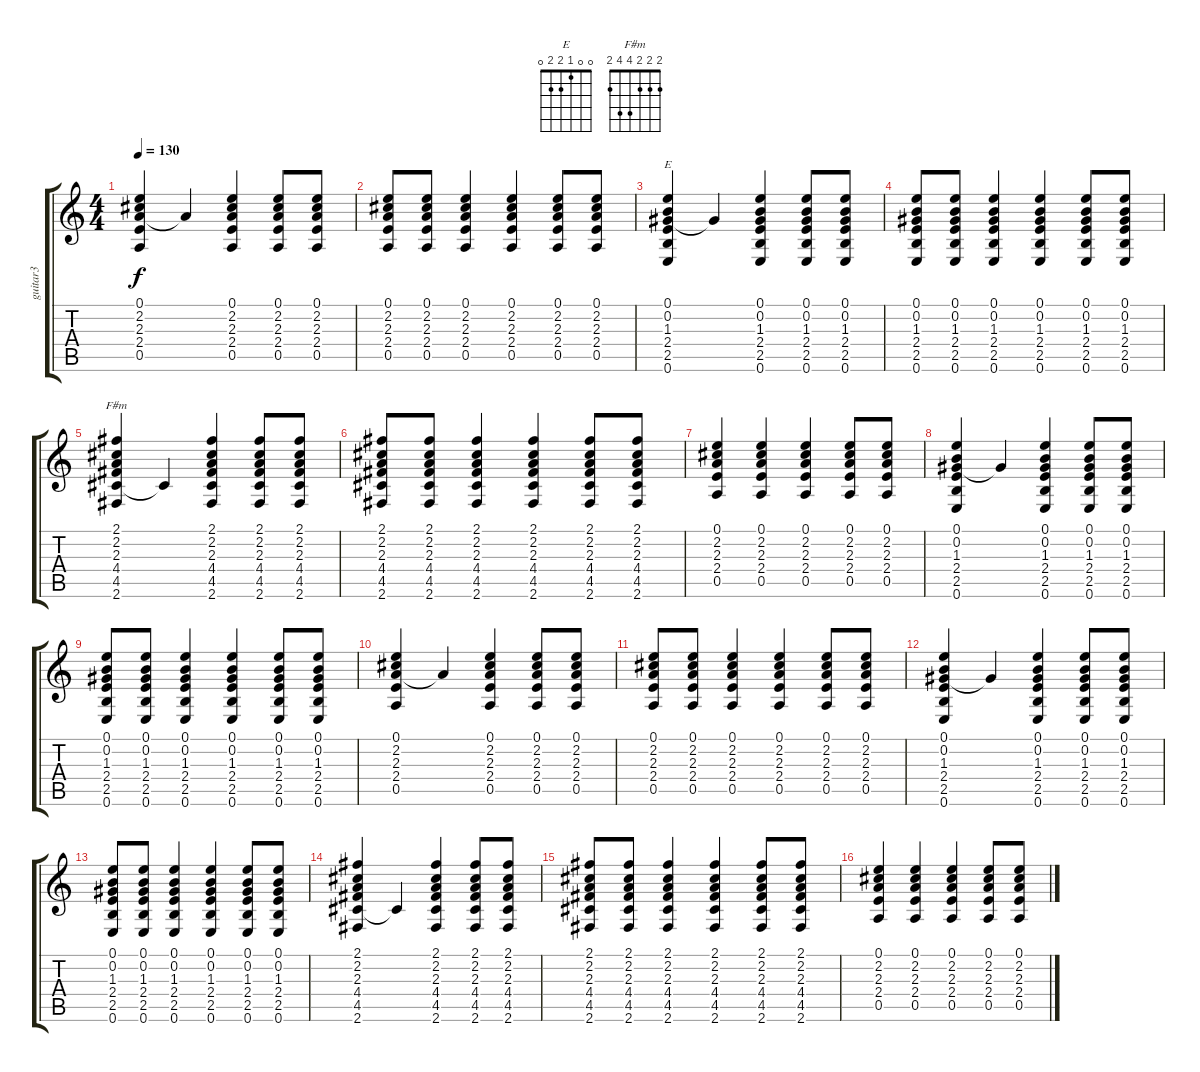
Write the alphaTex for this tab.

\track ("guitar3" "guitar3") {instrument acousticguitarsteel}
\staff {score tabs}
\tuning (E4 B3 G3 D3 A2 E2) {hide}
\chord ("E" 0 0 1 2 2 0)
\chord ("F#m" 2 2 2 4 4 2)
\ts (4 4)
\tempo 130
\clef g2
\ks c
(0.1 2.2 2.3 2.4 0.5).4{dy f} 2.3{t}.4 (0.1 2.2 2.3 2.4 0.5).4 (0.1 2.2 2.3 2.4 0.5).8 (0.1 2.2 2.3 2.4 0.5).8 |
(0.1 2.2 2.3 2.4 0.5).8 (0.1 2.2 2.3 2.4 0.5).8 (0.1 2.2 2.3 2.4 0.5).4 (0.1 2.2 2.3 2.4 0.5).4 (0.1 2.2 2.3 2.4 0.5).8 (0.1 2.2 2.3 2.4 0.5).8 |
(0.1 0.2 1.3 2.4 2.5 0.6).4{ch "E"} 1.3{t}.4 (0.1 0.2 1.3 2.4 2.5 0.6).4 (0.1 0.2 1.3 2.4 2.5 0.6).8 (0.1 0.2 1.3 2.4 2.5 0.6).8 |
(0.1 0.2 1.3 2.4 2.5 0.6).8 (0.1 0.2 1.3 2.4 2.5 0.6).8 (0.1 0.2 1.3 2.4 2.5 0.6).4 (0.1 0.2 1.3 2.4 2.5 0.6).4 (0.1 0.2 1.3 2.4 2.5 0.6).8 (0.1 0.2 1.3 2.4 2.5 0.6).8 |
(2.1 2.2 2.3 4.4 4.5 2.6).4{ch "F#m"} 4.5{t}.4 (2.1 2.2 2.3 4.4 4.5 2.6).4 (2.1 2.2 2.3 4.4 4.5 2.6).8 (2.1 2.2 2.3 4.4 4.5 2.6).8 |
(2.1 2.2 2.3 4.4 4.5 2.6).8 (2.1 2.2 2.3 4.4 4.5 2.6).8 (2.1 2.2 2.3 4.4 4.5 2.6).4 (2.1 2.2 2.3 4.4 4.5 2.6).4 (2.1 2.2 2.3 4.4 4.5 2.6).8 (2.1 2.2 2.3 4.4 4.5 2.6).8 |
(0.1 2.2 2.3 2.4 0.5).4 (0.1 2.2 2.3 2.4 0.5).4 (0.1 2.2 2.3 2.4 0.5).4 (0.1 2.2 2.3 2.4 0.5).8 (0.1 2.2 2.3 2.4 0.5).8 |
(0.1 0.2 1.3 2.4 2.5 0.6).4 1.3{t}.4 (0.1 0.2 1.3 2.4 2.5 0.6).4 (0.1 0.2 1.3 2.4 2.5 0.6).8 (0.1 0.2 1.3 2.4 2.5 0.6).8 |
(0.1 0.2 1.3 2.4 2.5 0.6).8 (0.1 0.2 1.3 2.4 2.5 0.6).8 (0.1 0.2 1.3 2.4 2.5 0.6).4 (0.1 0.2 1.3 2.4 2.5 0.6).4 (0.1 0.2 1.3 2.4 2.5 0.6).8 (0.1 0.2 1.3 2.4 2.5 0.6).8 |
(0.1 2.2 2.3 2.4 0.5).4 2.3{t}.4 (0.1 2.2 2.3 2.4 0.5).4 (0.1 2.2 2.3 2.4 0.5).8 (0.1 2.2 2.3 2.4 0.5).8 |
(0.1 2.2 2.3 2.4 0.5).8 (0.1 2.2 2.3 2.4 0.5).8 (0.1 2.2 2.3 2.4 0.5).4 (0.1 2.2 2.3 2.4 0.5).4 (0.1 2.2 2.3 2.4 0.5).8 (0.1 2.2 2.3 2.4 0.5).8 |
(0.1 0.2 1.3 2.4 2.5 0.6).4 1.3{t}.4 (0.1 0.2 1.3 2.4 2.5 0.6).4 (0.1 0.2 1.3 2.4 2.5 0.6).8 (0.1 0.2 1.3 2.4 2.5 0.6).8 |
(0.1 0.2 1.3 2.4 2.5 0.6).8 (0.1 0.2 1.3 2.4 2.5 0.6).8 (0.1 0.2 1.3 2.4 2.5 0.6).4 (0.1 0.2 1.3 2.4 2.5 0.6).4 (0.1 0.2 1.3 2.4 2.5 0.6).8 (0.1 0.2 1.3 2.4 2.5 0.6).8 |
(2.1 2.2 2.3 4.4 4.5 2.6).4 4.5{t}.4 (2.1 2.2 2.3 4.4 4.5 2.6).4 (2.1 2.2 2.3 4.4 4.5 2.6).8 (2.1 2.2 2.3 4.4 4.5 2.6).8 |
(2.1 2.2 2.3 4.4 4.5 2.6).8 (2.1 2.2 2.3 4.4 4.5 2.6).8 (2.1 2.2 2.3 4.4 4.5 2.6).4 (2.1 2.2 2.3 4.4 4.5 2.6).4 (2.1 2.2 2.3 4.4 4.5 2.6).8 (2.1 2.2 2.3 4.4 4.5 2.6).8 |
(0.1 2.2 2.3 2.4 0.5).4 (0.1 2.2 2.3 2.4 0.5).4 (0.1 2.2 2.3 2.4 0.5).4 (0.1 2.2 2.3 2.4 0.5).8 (0.1 2.2 2.3 2.4 0.5).8
